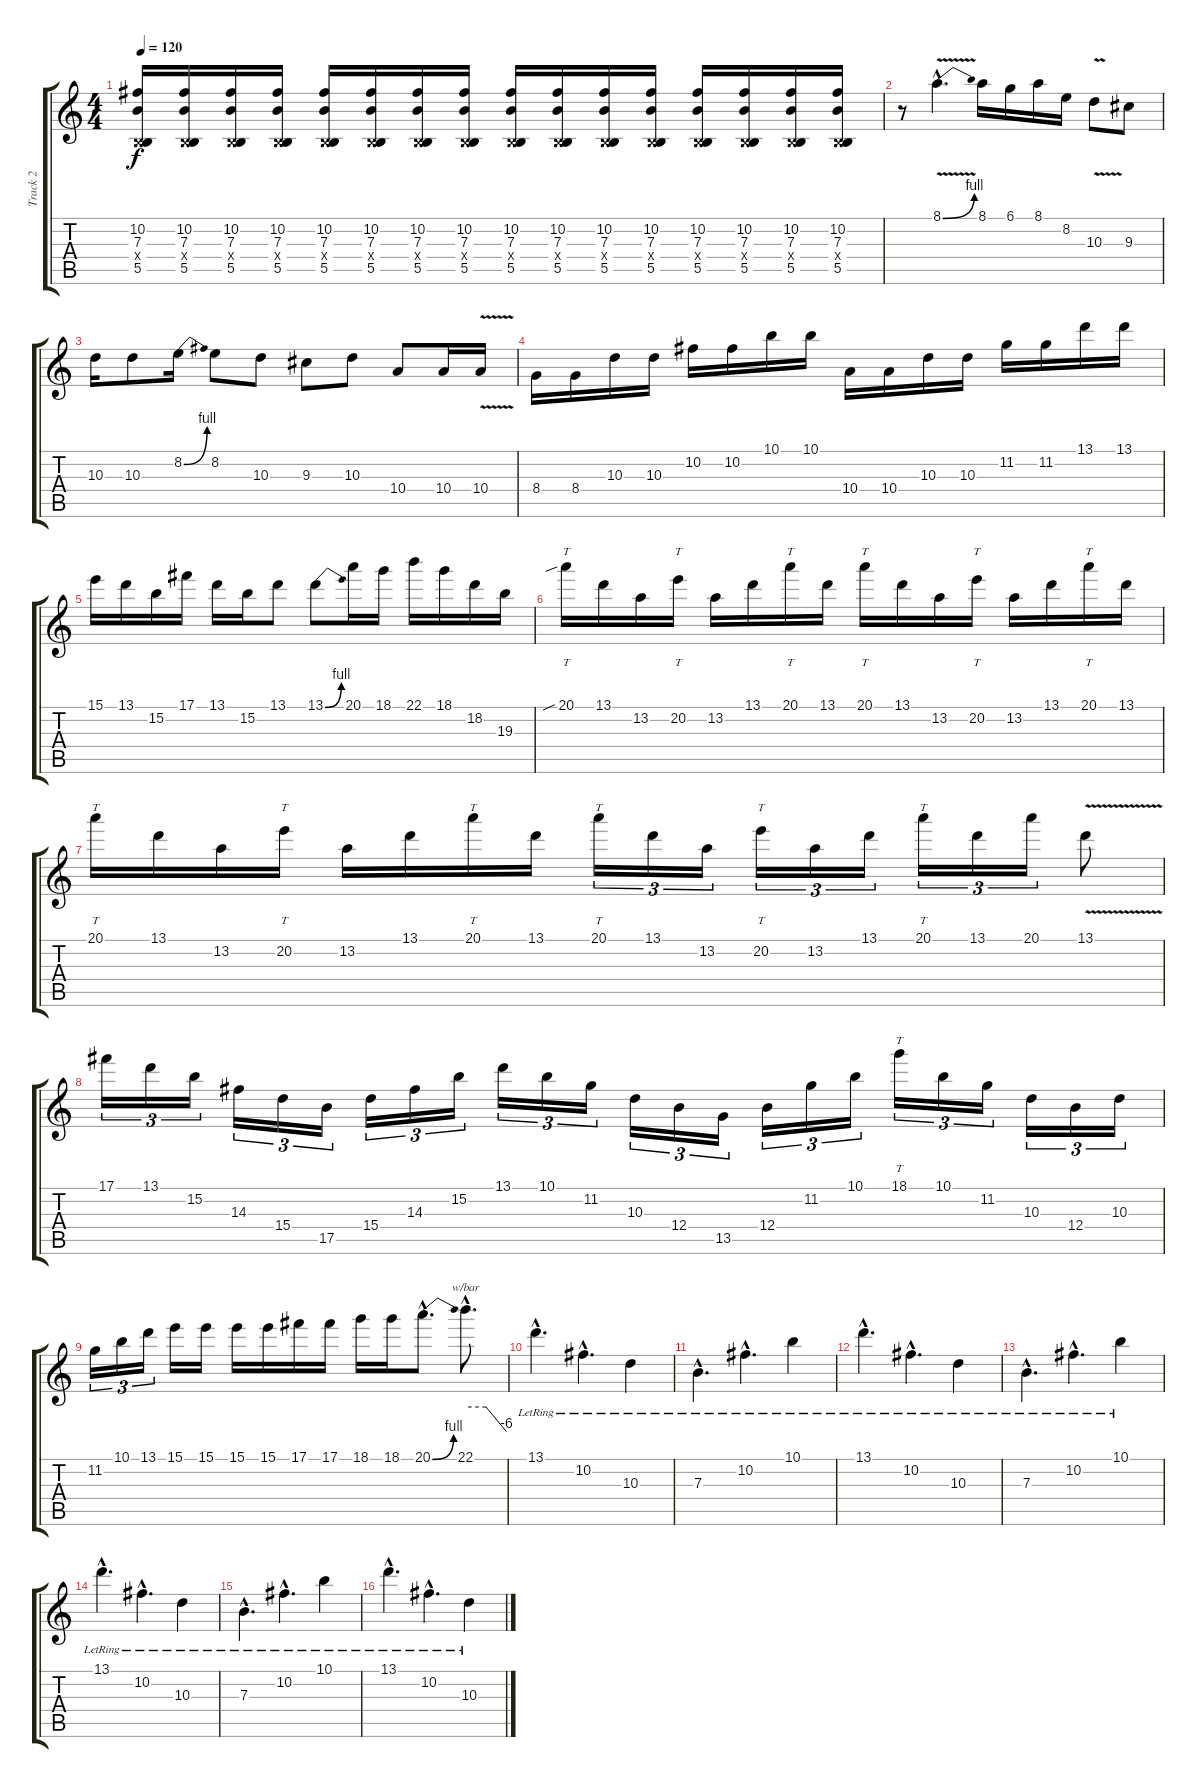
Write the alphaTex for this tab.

\track ("Track 2" "Track 2") {instrument distortionguitar}
\staff {score tabs}
\tuning (Db4 Ab3 E3 B2 Gb2 B1) {hide}
\ts (4 4)
\tempo 120
\clef g2
\ks c
(10.2 7.3 0.4{x} 5.5).16{dy f} (10.2 7.3 0.4{x} 5.5).16 (10.2 7.3 0.4{x} 5.5).16 (10.2 7.3 0.4{x} 5.5).16 (10.2 7.3 0.4{x} 5.5).16 (10.2 7.3 0.4{x} 5.5).16 (10.2 7.3 0.4{x} 5.5).16 (10.2 7.3 0.4{x} 5.5).16 (10.2 7.3 0.4{x} 5.5).16 (10.2 7.3 0.4{x} 5.5).16 (10.2 7.3 0.4{x} 5.5).16 (10.2 7.3 0.4{x} 5.5).16 (10.2 7.3 0.4{x} 5.5).16 (10.2 7.3 0.4{x} 5.5).16 (10.2 7.3 0.4{x} 5.5).16 (10.2 7.3 0.4{x} 5.5).16 |
r.8{volume 16} 8.1{be (bend 0 0 60 4) v hac}.4{d} 8.1.16 6.1.16 8.1.16 8.2.16 10.3{v}.8 9.3.8 |
10.3.16 10.3.8 8.2{be (bend 0 0 60 4)}.16 8.2.8 10.3.8 9.3.8 10.3.8 10.4.8 10.4.16 10.4{v}.16 |
8.4.16 8.4.16 10.3.16 10.3.16 10.2.16 10.2.16 10.1.16 10.1.16 10.4.16 10.4.16 10.3.16 10.3.16 11.2.16 11.2.16 13.1.16 13.1.16 |
15.1.16 13.1.16 15.2.16 17.1.16 13.1.16 15.2.16 13.1.8 13.1{be (bend 0 0 60 4)}.8 20.1.16 18.1.16 22.1.16 18.1.16 18.2.16 19.3.16 |
20.1{sib}.16{tt} 13.1.16 13.2.16 20.2.16{tt} 13.2.16 13.1.16 20.1.16{tt} 13.1.16 20.1.16{tt} 13.1.16 13.2.16 20.2.16{tt} 13.2.16 13.1.16 20.1.16{tt} 13.1.16 |
20.1.16{tt} 13.1.16 13.2.16 20.2.16{tt} 13.2.16 13.1.16 20.1.16{tt} 13.1.16 20.1.16{tt tu (3 2)} 13.1.16{tu (3 2)} 13.2.16{tu (3 2)} 20.2.16{tt tu (3 2)} 13.2.16{tu (3 2)} 13.1.16{tu (3 2)} 20.1.16{tt tu (3 2)} 13.1.16{tu (3 2)} 20.1.16{tu (3 2)} 13.1{v}.8 |
17.1.16{tu (3 2)} 13.1.16{tu (3 2)} 15.2.16{tu (3 2)} 14.3.16{tu (3 2)} 15.4.16{tu (3 2)} 17.5.16{tu (3 2)} 15.4.16{tu (3 2)} 14.3.16{tu (3 2)} 15.2.16{tu (3 2)} 13.1.16{tu (3 2)} 10.1.16{tu (3 2)} 11.2.16{tu (3 2)} 10.3.16{tu (3 2)} 12.4.16{tu (3 2)} 13.5.16{tu (3 2)} 12.4.16{tu (3 2)} 11.2.16{tu (3 2)} 10.1.16{tu (3 2)} 18.1.16{tt tu (3 2)} 10.1.16{tu (3 2)} 11.2.16{tu (3 2)} 10.3.16{tu (3 2)} 12.4.16{tu (3 2)} 10.3.16{tu (3 2)} |
11.2.16{tu (3 2)} 10.1.16{tu (3 2)} 13.1.16{tu (3 2)} 15.1.16 15.1.16 15.1.16 15.1.16 17.1.16 17.1.16 18.1.16 18.1.16 20.1{be (bend 0 0 60 4) hac}.8{d} 22.1{hac}.8{d tbe (custom default 0 0 30 0 60 -24)} |
13.1{hac lr}.4{d} 10.2{hac lr}.4{d} 10.3{lr}.4 |
7.3{hac lr}.4{d} 10.2{hac lr}.4{d} 10.1{lr}.4 |
13.1{hac lr}.4{d} 10.2{hac lr}.4{d} 10.3{lr}.4 |
7.3{hac lr}.4{d} 10.2{hac lr}.4{d} 10.1{lr}.4 |
13.1{hac lr}.4{d} 10.2{hac lr}.4{d} 10.3{lr}.4 |
7.3{hac lr}.4{d} 10.2{hac lr}.4{d} 10.1{lr}.4 |
13.1{hac lr}.4{d} 10.2{hac lr}.4{d} 10.3{lr}.4
